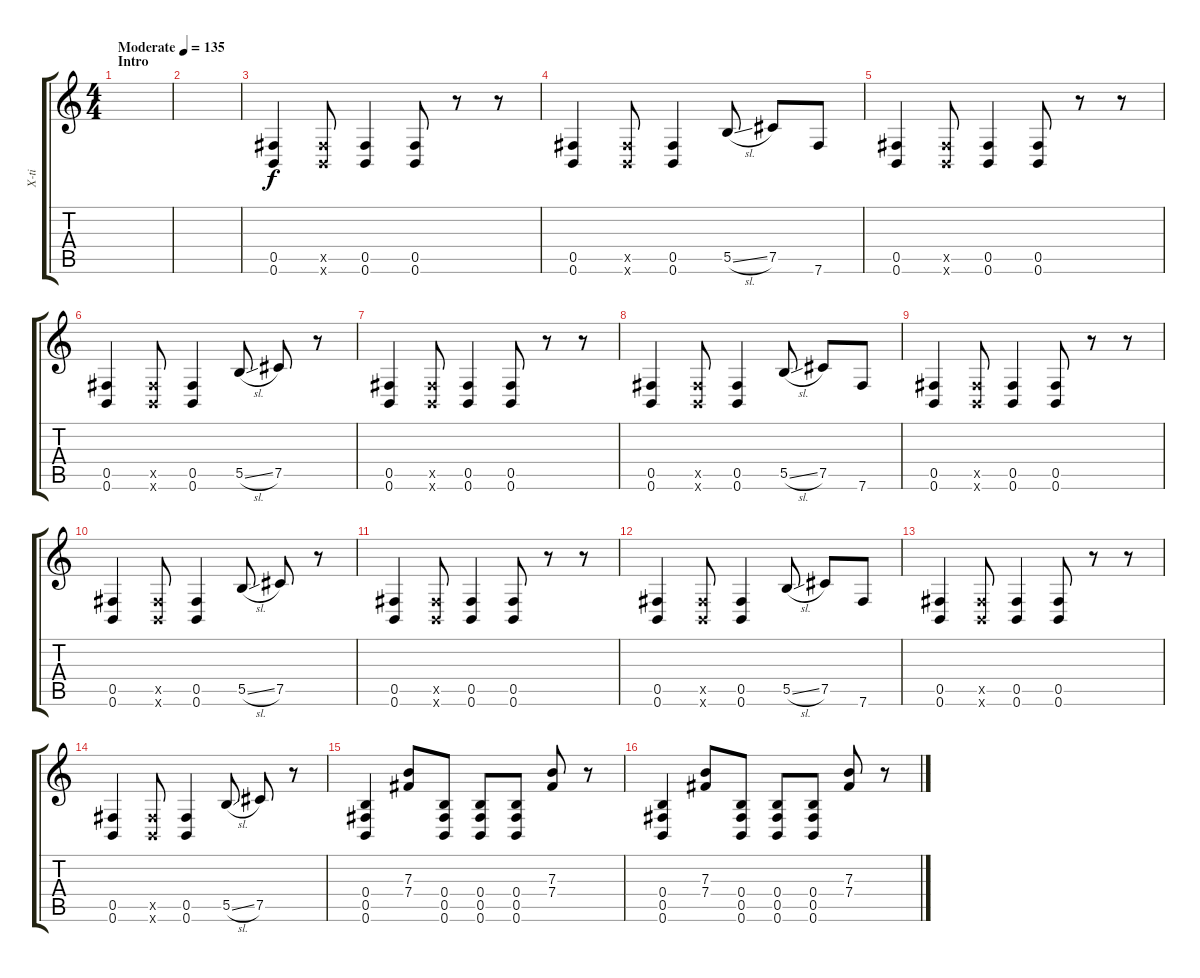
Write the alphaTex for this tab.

\track ("X-ti" "X-ti") {instrument distortionguitar}
\staff {score tabs}
\tuning (Db4 Ab3 E3 B2 Gb2 B1) {hide}
\ts (4 4)
\section ("" "Intro")
\tempo (135 "Moderate")
\clef g2
\ks c
|
|
(0.5 0.6).4{balance 8} (0.5{x} 0.6{x}).8 (0.5 0.6).4 (0.5 0.6).8 r.8 r.8 |
(0.5 0.6).4 (0.5{x} 0.6{x}).8 (0.5 0.6).4 5.5{sl}.8 7.5.8 7.6.8 |
(0.5 0.6).4 (0.5{x} 0.6{x}).8 (0.5 0.6).4 (0.5 0.6).8 r.8 r.8 |
(0.5 0.6).4 (0.5{x} 0.6{x}).8 (0.5 0.6).4 5.5{sl}.8 7.5.8 r.8 |
(0.5 0.6).4 (0.5{x} 0.6{x}).8 (0.5 0.6).4 (0.5 0.6).8 r.8 r.8 |
(0.5 0.6).4 (0.5{x} 0.6{x}).8 (0.5 0.6).4 5.5{sl}.8 7.5.8 7.6.8 |
(0.5 0.6).4 (0.5{x} 0.6{x}).8 (0.5 0.6).4 (0.5 0.6).8 r.8 r.8 |
(0.5 0.6).4 (0.5{x} 0.6{x}).8 (0.5 0.6).4 5.5{sl}.8 7.5.8 r.8 |
(0.5 0.6).4 (0.5{x} 0.6{x}).8 (0.5 0.6).4 (0.5 0.6).8 r.8 r.8 |
(0.5 0.6).4 (0.5{x} 0.6{x}).8 (0.5 0.6).4 5.5{sl}.8 7.5.8 7.6.8 |
(0.5 0.6).4 (0.5{x} 0.6{x}).8 (0.5 0.6).4 (0.5 0.6).8 r.8 r.8 |
(0.5 0.6).4 (0.5{x} 0.6{x}).8 (0.5 0.6).4 5.5{sl}.8 7.5.8 r.8 |
(0.4 0.5 0.6).4{volume 12 balance 1} (7.3 7.4).8 (0.4 0.5 0.6).8 (0.4 0.5 0.6).8 (0.4 0.5 0.6).8 (7.3 7.4).8 r.8 |
(0.4 0.5 0.6).4 (7.3 7.4).8 (0.4 0.5 0.6).8 (0.4 0.5 0.6).8 (0.4 0.5 0.6).8 (7.3 7.4).8 r.8
